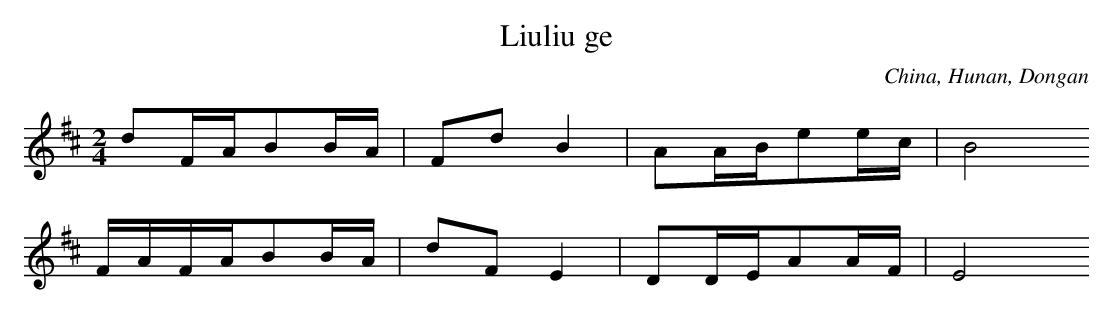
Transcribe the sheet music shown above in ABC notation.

X:1
T: Liuliu ge
O: China, Hunan, Dongan
M: 2/4
L: 1/16
K: D
d2FAB2BA | F2d2B4 | A2ABe2ec | B8
FAFAB2BA | d2F2E4 | D2DEA2AF | E8
